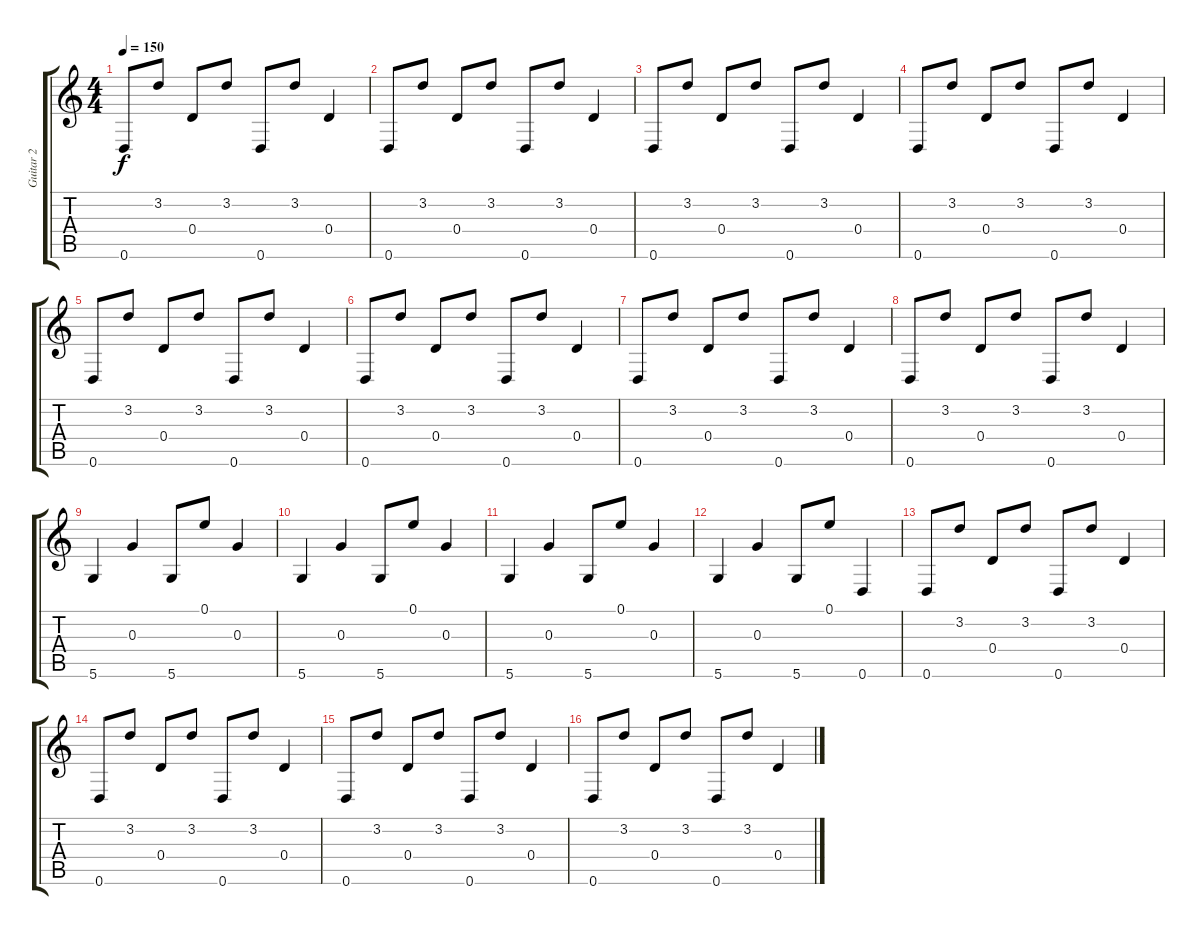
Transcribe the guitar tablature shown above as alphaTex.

\track ("Guitar 2" "Guitar 2") {instrument acousticguitarsteel}
\staff {score tabs}
\tuning (E4 B3 G3 D3 A2 D2) {hide}
\ts (4 4)
\tempo 150
\clef g2
\ks c
0.6.8{dy f instrument acousticguitarsteel} 3.2.8 0.4.8 3.2.8 0.6.8 3.2.8 0.4.4 |
0.6.8 3.2.8 0.4.8 3.2.8 0.6.8 3.2.8 0.4.4 |
0.6.8 3.2.8 0.4.8 3.2.8 0.6.8 3.2.8 0.4.4 |
0.6.8 3.2.8 0.4.8 3.2.8 0.6.8 3.2.8 0.4.4 |
0.6.8 3.2.8 0.4.8 3.2.8 0.6.8 3.2.8 0.4.4 |
0.6.8 3.2.8 0.4.8 3.2.8 0.6.8 3.2.8 0.4.4 |
0.6.8 3.2.8 0.4.8 3.2.8 0.6.8 3.2.8 0.4.4 |
0.6.8 3.2.8 0.4.8 3.2.8 0.6.8 3.2.8 0.4.4 |
5.6.4 0.3.4 5.6.8 0.1.8 0.3.4 |
5.6.4 0.3.4 5.6.8 0.1.8 0.3.4 |
5.6.4 0.3.4 5.6.8 0.1.8 0.3.4 |
5.6.4 0.3.4 5.6.8 0.1.8 0.6.4 |
0.6.8 3.2.8 0.4.8 3.2.8 0.6.8 3.2.8 0.4.4 |
0.6.8 3.2.8 0.4.8 3.2.8 0.6.8 3.2.8 0.4.4 |
0.6.8 3.2.8 0.4.8 3.2.8 0.6.8 3.2.8 0.4.4 |
0.6.8 3.2.8 0.4.8 3.2.8 0.6.8 3.2.8 0.4.4
